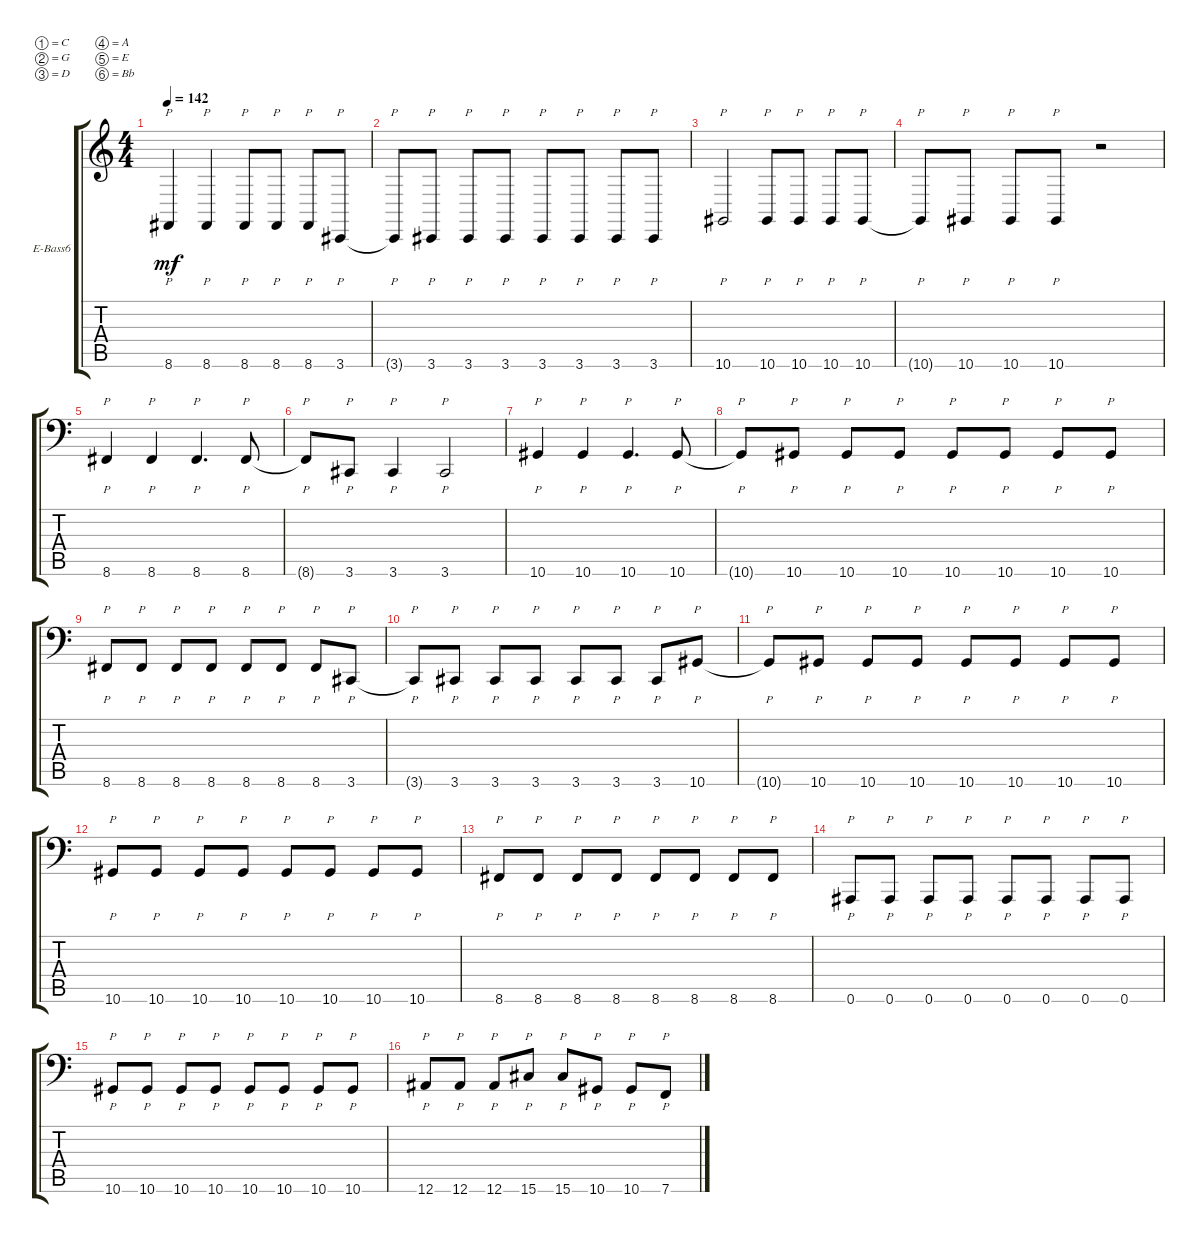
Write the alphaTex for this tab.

\defaultSystemsLayout 4
\bracketExtendMode groupsimilarinstruments
\firstSystemTrackNameOrientation horizontal
\otherSystemsTrackNameOrientation horizontal
\track ("Electric Bass" "E-Bass6") {instrument electricbassfinger}
\staff {score tabs}
\tuning (C3 G2 D2 A1 E1 Bb0)
\ts (4 4)
\tempo 142
\clef g2
\scale
0.333333
\ks c
8.6.4{p dy mf} 8.6.4{p} 8.6.8{p} 8.6.8{p} 8.6.8{p} 3.6.8{p} |
\scale
0.333333 3.6{t}.8{p} 3.6.8{p} 3.6.8{p} 3.6.8{p} 3.6.8{p} 3.6.8{p} 3.6.8{p} 3.6.8{p} |
\scale
0.333333 10.6.2{p} 10.6.8{p} 10.6.8{p} 10.6.8{p} 10.6.8{p} |
\scale
0.333333 10.6{t}.8{p} 10.6.8{p} 10.6.8{p} 10.6.8{p} r.2 |
\clef f4
\scale
0.333333 8.6.4{p} 8.6.4{p} 8.6.4{p d} 8.6.8{p} |
\scale
0.333333 8.6{t}.8{p} 3.6.8{p} 3.6.4{p} 3.6.2{p} |
\scale
0.333333 10.6.4{p} 10.6.4{p} 10.6.4{p d} 10.6.8{p} |
\scale
0.333333 10.6{t}.8{p} 10.6.8{p} 10.6.8{p} 10.6.8{p} 10.6.8{p} 10.6.8{p} 10.6.8{p} 10.6.8{p} |
\scale
0.333333 8.6.8{p} 8.6.8{p} 8.6.8{p} 8.6.8{p} 8.6.8{p} 8.6.8{p} 8.6.8{p} 3.6.8{p} |
\scale
0.333333 3.6{t}.8{p} 3.6.8{p} 3.6.8{p} 3.6.8{p} 3.6.8{p} 3.6.8{p} 3.6.8{p} 10.6.8{p} |
\scale
0.333333 10.6{t}.8{p} 10.6.8{p} 10.6.8{p} 10.6.8{p} 10.6.8{p} 10.6.8{p} 10.6.8{p} 10.6.8{p} |
\scale
0.333333 10.6.8{p} 10.6.8{p} 10.6.8{p} 10.6.8{p} 10.6.8{p} 10.6.8{p} 10.6.8{p} 10.6.8{p} |
\scale
0.333333 8.6.8{p} 8.6.8{p} 8.6.8{p} 8.6.8{p} 8.6.8{p} 8.6.8{p} 8.6.8{p} 8.6.8{p} |
\scale
0.333333 0.6.8{p} 0.6.8{p} 0.6.8{p} 0.6.8{p} 0.6.8{p} 0.6.8{p} 0.6.8{p} 0.6.8{p} |
\scale
0.333333 10.6.8{p} 10.6.8{p} 10.6.8{p} 10.6.8{p} 10.6.8{p} 10.6.8{p} 10.6.8{p} 10.6.8{p} |
\scale
0.333333 12.6.8{p} 12.6.8{p} 12.6.8{p} 15.6.8{p} 15.6.8{p} 10.6.8{p} 10.6.8{p} 7.6.8{p}
